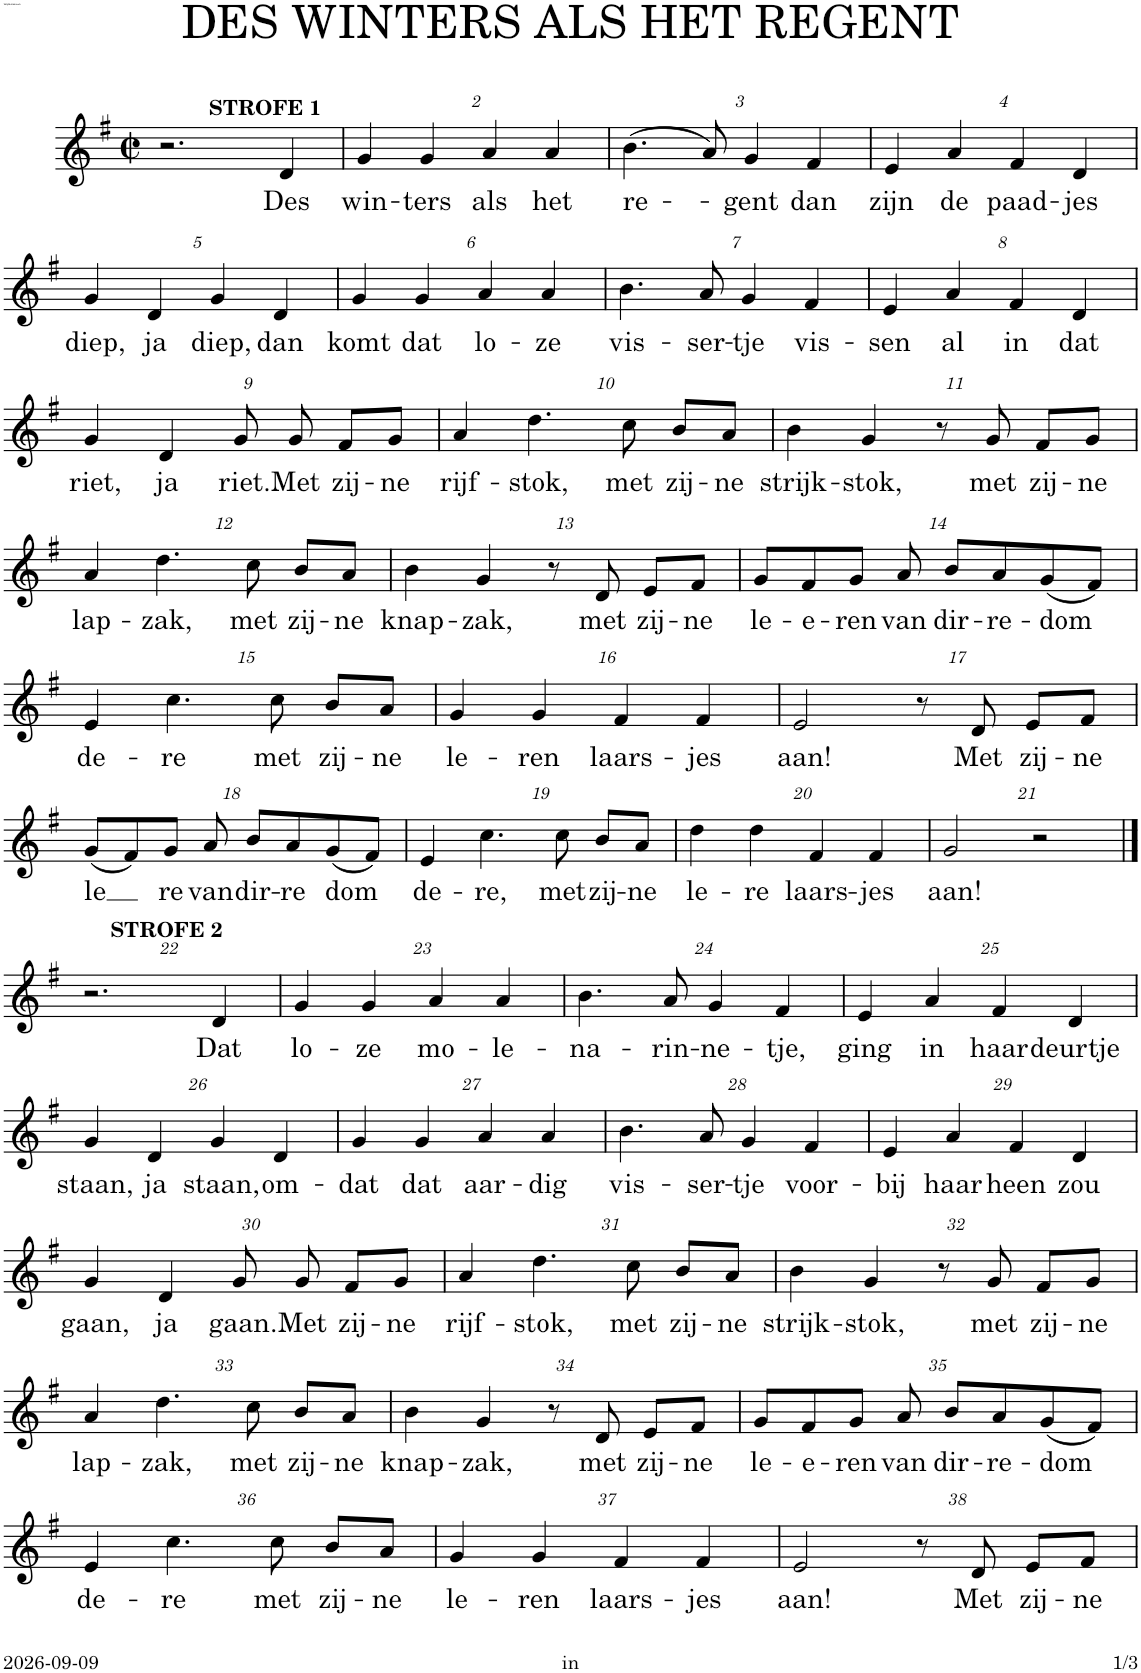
**kern	**text
*part1	*part1
*staff1	*staff1
*I"Soprano	*
*clefG2	*
*k[f#]	*
*M2/2	*
*met(c|)	*
=1	=1
2.r	.
!LO:TX:a:B:t=STROFE 1	!
!	!LO:LY:b
4d/	Des
=2	=2
!	!LO:LY:b
4g/	win-
!	!LO:LY:b
4g/	-ters
!	!LO:LY:b
4a/	als
!	!LO:LY:b
4a/	het
=3	=3
!	!LO:LY:b
(4.b\	re-
8a/)	.
!	!LO:LY:b
4g/	-gent
!	!LO:LY:b
4f#/	dan
=4	=4
!	!LO:LY:b
4e/	zijn
!	!LO:LY:b
4a/	de
!	!LO:LY:b
4f#/	paad-
!	!LO:LY:b
4d/	-jes
!!LO:LB:g=z
=5	=5
!	!LO:LY:b
4g/	diep,
!	!LO:LY:b
4d/	ja
!	!LO:LY:b
4g/	diep,
!	!LO:LY:b
4d/	dan
=6	=6
!	!LO:LY:b
4g/	komt
!	!LO:LY:b
4g/	dat
!	!LO:LY:b
4a/	lo-
!	!LO:LY:b
4a/	-ze
=7	=7
!	!LO:LY:b
4.b\	vis-
!	!LO:LY:b
8a/	-ser-
!	!LO:LY:b
4g/	-tje
!	!LO:LY:b
4f#/	vis-
=8	=8
!	!LO:LY:b
4e/	-sen
!	!LO:LY:b
4a/	al
!	!LO:LY:b
4f#/	in
!	!LO:LY:b
4d/	dat
!!LO:LB:g=z
=9	=9
!	!LO:LY:b
4g/	riet,
!	!LO:LY:b
4d/	ja
!	!LO:LY:b
8g/	riet.
!	!LO:LY:b
8g/	Met
!	!LO:LY:b
8f#/L	zij-
!	!LO:LY:b
8g/J	-ne
=10	=10
!	!LO:LY:b
4a/	rijf-
!	!LO:LY:b
4.dd\	-stok,
!	!LO:LY:b
8cc\	met
!	!LO:LY:b
8b/L	zij-
!	!LO:LY:b
8a/J	-ne
=11	=11
!	!LO:LY:b
4b\	strijk-
!	!LO:LY:b
4g/	-stok,
8r	.
!	!LO:LY:b
8g/	met
!	!LO:LY:b
8f#/L	zij-
!	!LO:LY:b
8g/J	-ne
!!LO:LB:g=z
=12	=12
!	!LO:LY:b
4a/	lap-
!	!LO:LY:b
4.dd\	-zak,
!	!LO:LY:b
8cc\	met
!	!LO:LY:b
8b/L	zij-
!	!LO:LY:b
8a/J	-ne
=13	=13
!	!LO:LY:b
4b\	knap-
!	!LO:LY:b
4g/	-zak,
8r	.
!	!LO:LY:b
8d/	met
!	!LO:LY:b
8e/L	zij-
!	!LO:LY:b
8f#/J	-ne
=14	=14
!	!LO:LY:b
8g/L	le-
!	!LO:LY:b
8f#/	-e-
!	!LO:LY:b
8g/J	-ren
!	!LO:LY:b
8a/	van
!	!LO:LY:b
8b/L	dir-
!	!LO:LY:b
8a/	-re-
!	!LO:LY:b
(8g/	-dom
8f#/J)	.
!!LO:LB:g=z
=15	=15
!	!LO:LY:b
4e/	de-
!	!LO:LY:b
4.cc\	-re
!	!LO:LY:b
8cc\	met
!	!LO:LY:b
8b/L	zij-
!	!LO:LY:b
8a/J	-ne
=16	=16
!	!LO:LY:b
4g/	le-
!	!LO:LY:b
4g/	-ren
!	!LO:LY:b
4f#/	laars-
!	!LO:LY:b
4f#/	-jes
=17	=17
!	!LO:LY:b
2e/	aan!
8r	.
!	!LO:LY:b
8d/	Met
!	!LO:LY:b
8e/L	zij-
!	!LO:LY:b
8f#/J	-ne
!!LO:LB:g=z
=18	=18
!	!LO:LY:b
(8g/L	le
8f#/)	.
!	!LO:LY:b
8g/J	re
!	!LO:LY:b
8a/	van
!	!LO:LY:b
8b/L	dir-
!	!LO:LY:b
8a/	-re
!	!LO:LY:b
(8g/	dom
8f#/J)	.
=19	=19
!	!LO:LY:b
4e/	de-
!	!LO:LY:b
4.cc\	-re,
!	!LO:LY:b
8cc\	met
!	!LO:LY:b
8b/L	zij-
!	!LO:LY:b
8a/J	-ne
=20	=20
!	!LO:LY:b
4dd\	le-
!	!LO:LY:b
4dd\	-re
!	!LO:LY:b
4f#/	laars-
!	!LO:LY:b
4f#/	-jes
=21	=21
!	!LO:LY:b
2g/	aan!
2r	.
!!LO:LB:g=z
==22	==22
2.r	.
!LO:TX:a:B:t=STROFE 2	!
!	!LO:LY:b
4d/	Dat
=23	=23
!	!LO:LY:b
4g/	lo-
!	!LO:LY:b
4g/	-ze
!	!LO:LY:b
4a/	mo-
!	!LO:LY:b
4a/	-le-
=24	=24
!	!LO:LY:b
4.b\	-na-
!	!LO:LY:b
8a/	-rin-
!	!LO:LY:b
4g/	-ne-
!	!LO:LY:b
4f#/	-tje,
=25	=25
!	!LO:LY:b
4e/	ging
!	!LO:LY:b
4a/	in
!	!LO:LY:b
4f#/	haar
!	!LO:LY:b
4d/	deurtje
!!LO:LB:g=z
=26	=26
!	!LO:LY:b
4g/	staan,
!	!LO:LY:b
4d/	ja
!	!LO:LY:b
4g/	staan,
!	!LO:LY:b
4d/	om-
=27	=27
!	!LO:LY:b
4g/	-dat
!	!LO:LY:b
4g/	dat
!	!LO:LY:b
4a/	aar-
!	!LO:LY:b
4a/	-dig
=28	=28
!	!LO:LY:b
4.b\	vis-
!	!LO:LY:b
8a/	-ser-
!	!LO:LY:b
4g/	-tje
!	!LO:LY:b
4f#/	voor-
=29	=29
!	!LO:LY:b
4e/	-bij
!	!LO:LY:b
4a/	haar
!	!LO:LY:b
4f#/	heen
!	!LO:LY:b
4d/	zou
!!LO:LB:g=z
=30	=30
!	!LO:LY:b
4g/	gaan,
!	!LO:LY:b
4d/	ja
!	!LO:LY:b
8g/	gaan.
!	!LO:LY:b
8g/	Met
!	!LO:LY:b
8f#/L	zij-
!	!LO:LY:b
8g/J	-ne
=31	=31
!	!LO:LY:b
4a/	rijf-
!	!LO:LY:b
4.dd\	-stok,
!	!LO:LY:b
8cc\	met
!	!LO:LY:b
8b/L	zij-
!	!LO:LY:b
8a/J	-ne
=32	=32
!	!LO:LY:b
4b\	strijk-
!	!LO:LY:b
4g/	-stok,
8r	.
!	!LO:LY:b
8g/	met
!	!LO:LY:b
8f#/L	zij-
!	!LO:LY:b
8g/J	-ne
!!LO:LB:g=z
=33	=33
!	!LO:LY:b
4a/	lap-
!	!LO:LY:b
4.dd\	-zak,
!	!LO:LY:b
8cc\	met
!	!LO:LY:b
8b/L	zij-
!	!LO:LY:b
8a/J	-ne
=34	=34
!	!LO:LY:b
4b\	knap-
!	!LO:LY:b
4g/	-zak,
8r	.
!	!LO:LY:b
8d/	met
!	!LO:LY:b
8e/L	zij-
!	!LO:LY:b
8f#/J	-ne
=35	=35
!	!LO:LY:b
8g/L	le-
!	!LO:LY:b
8f#/	-e-
!	!LO:LY:b
8g/J	-ren
!	!LO:LY:b
8a/	van
!	!LO:LY:b
8b/L	dir-
!	!LO:LY:b
8a/	-re-
!	!LO:LY:b
(8g/	-dom
8f#/J)	.
!!LO:LB:g=z
=36	=36
!	!LO:LY:b
4e/	de-
!	!LO:LY:b
4.cc\	-re
!	!LO:LY:b
8cc\	met
!	!LO:LY:b
8b/L	zij-
!	!LO:LY:b
8a/J	-ne
=37	=37
!	!LO:LY:b
4g/	le-
!	!LO:LY:b
4g/	-ren
!	!LO:LY:b
4f#/	laars-
!	!LO:LY:b
4f#/	-jes
=38	=38
!	!LO:LY:b
2e/	aan!
8r	.
!	!LO:LY:b
8d/	Met
!	!LO:LY:b
8e/L	zij-
!	!LO:LY:b
8f#/J	-ne
=	=
*-	*-
